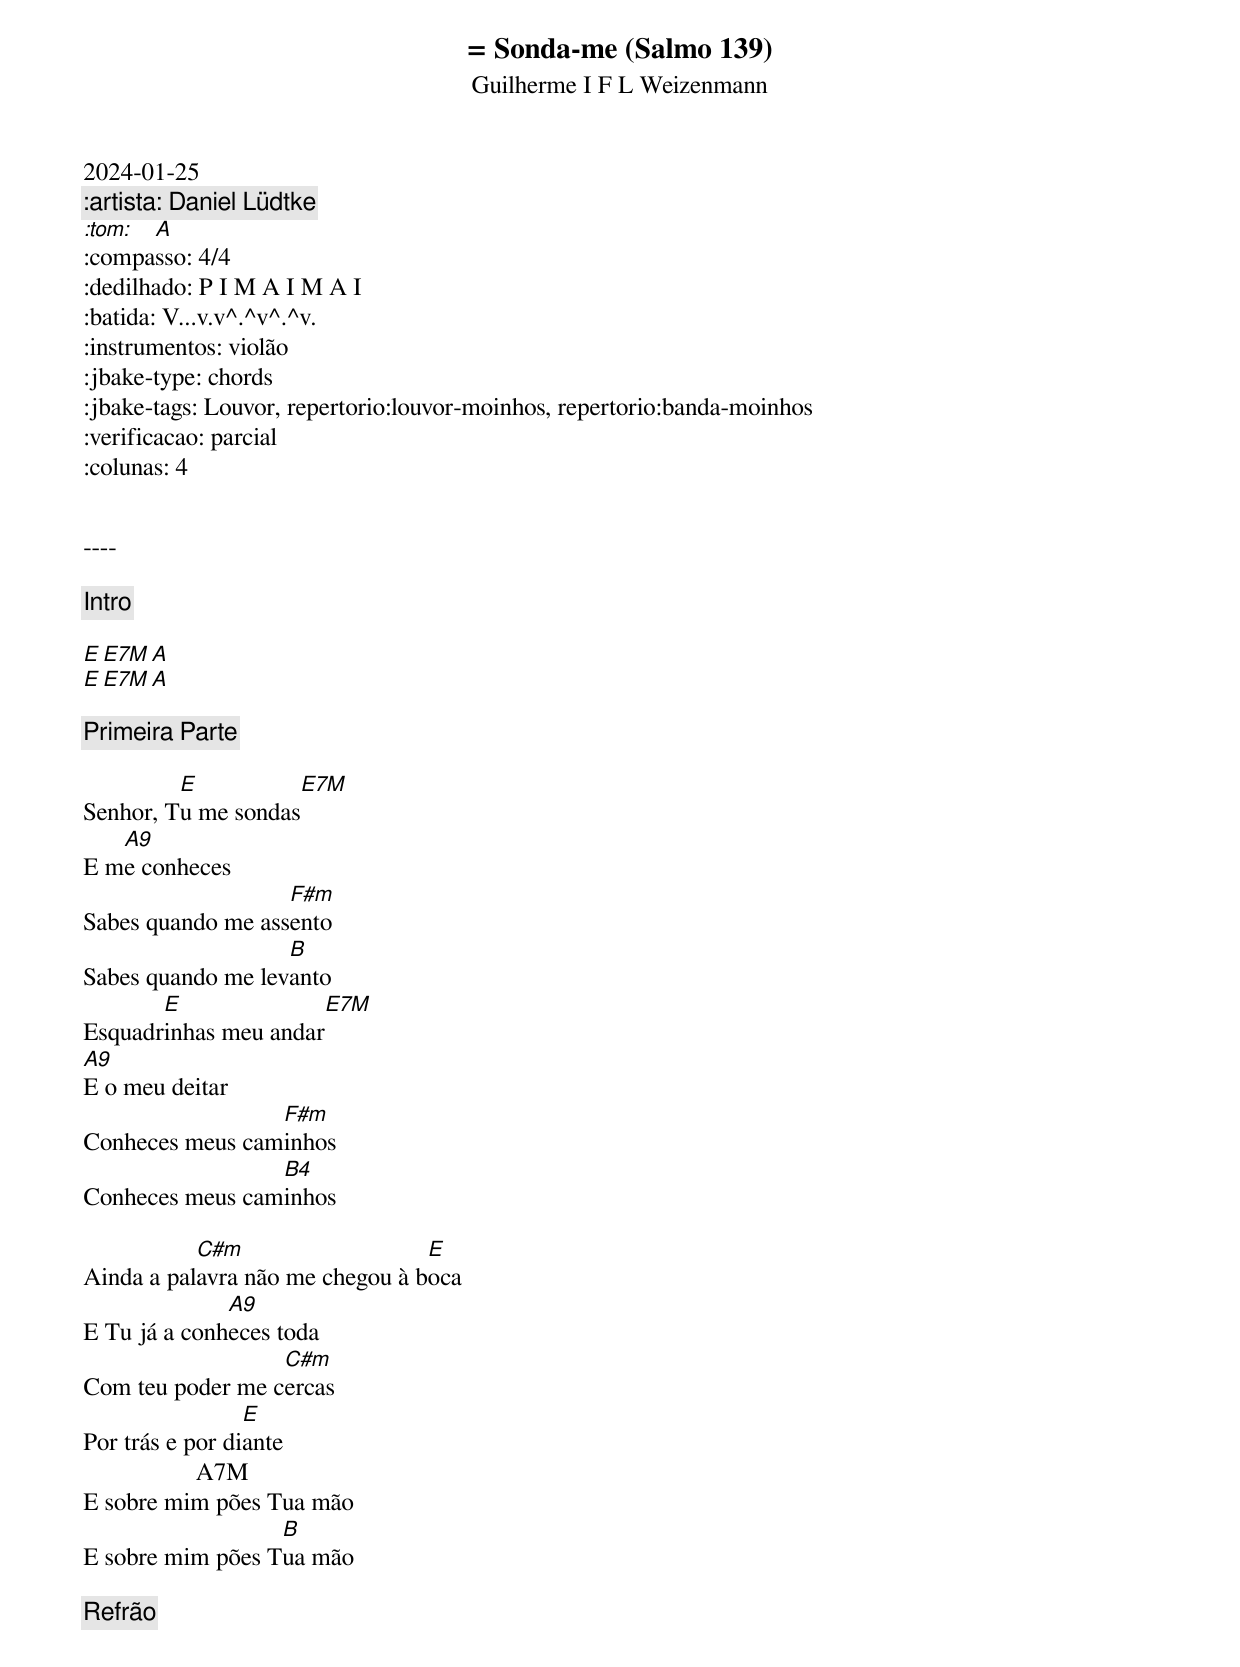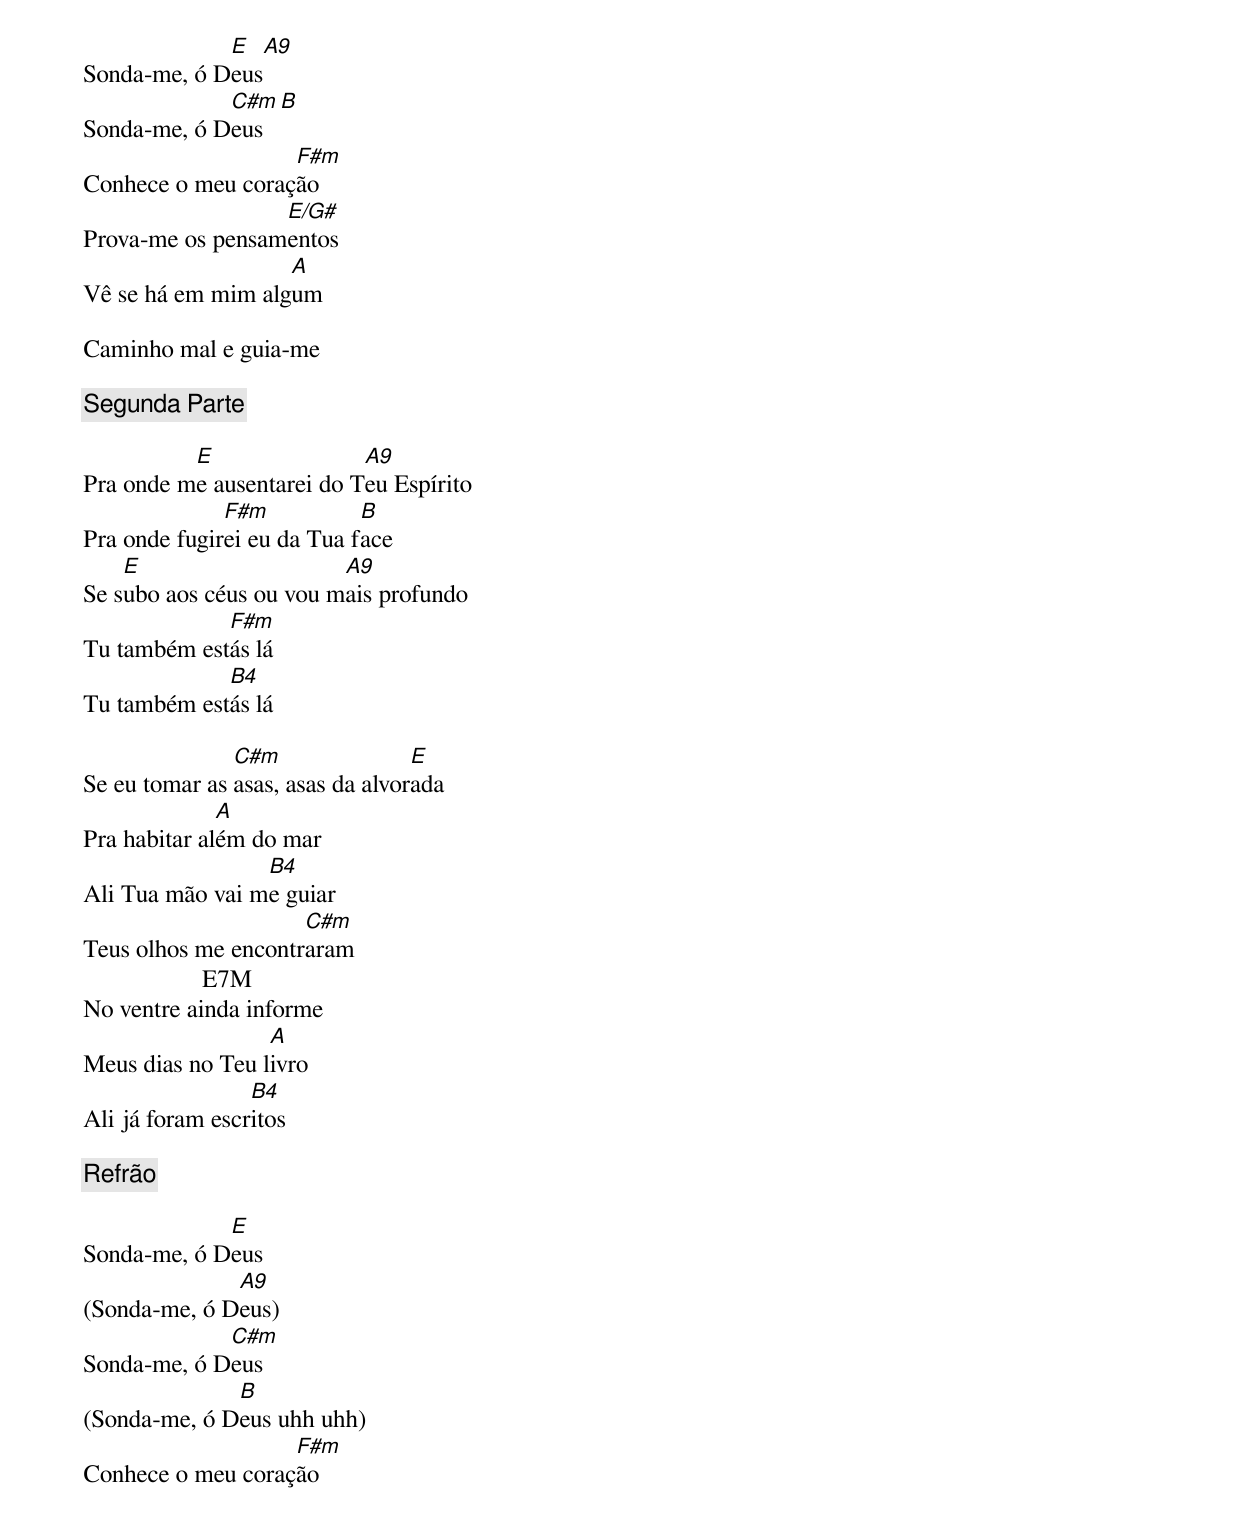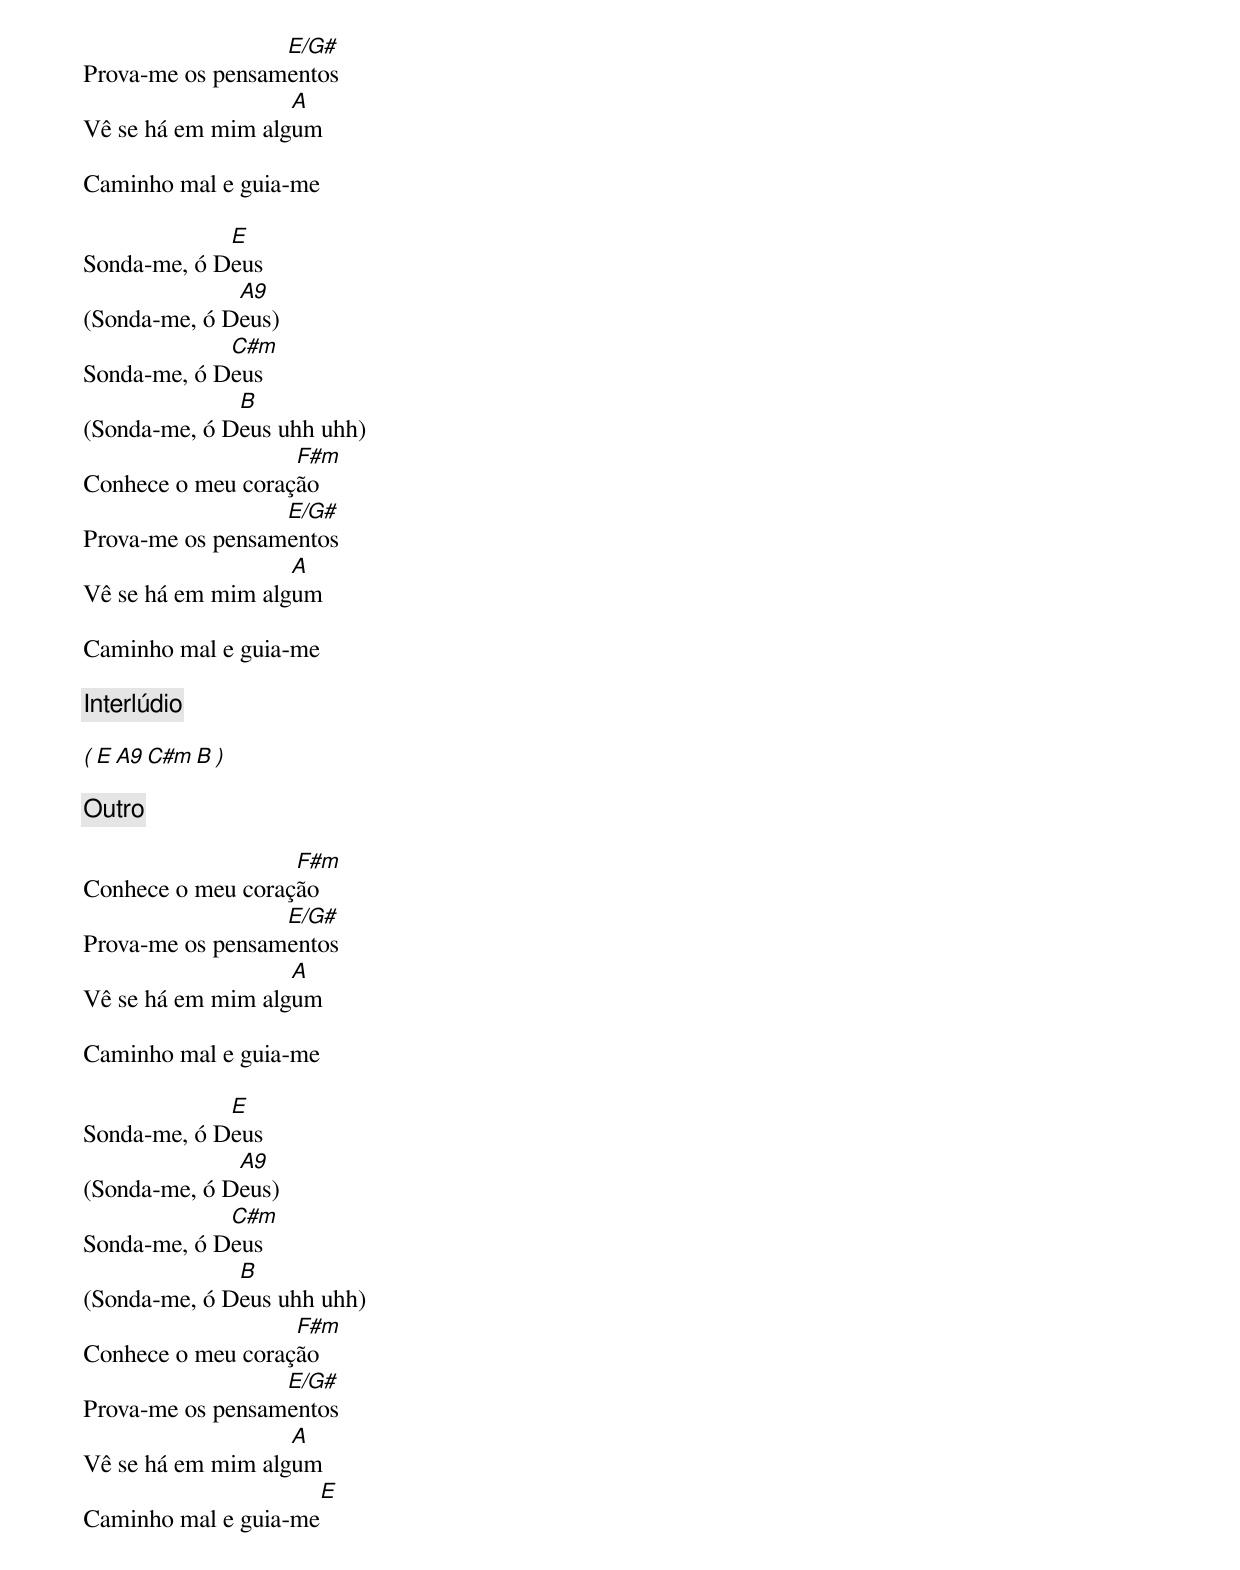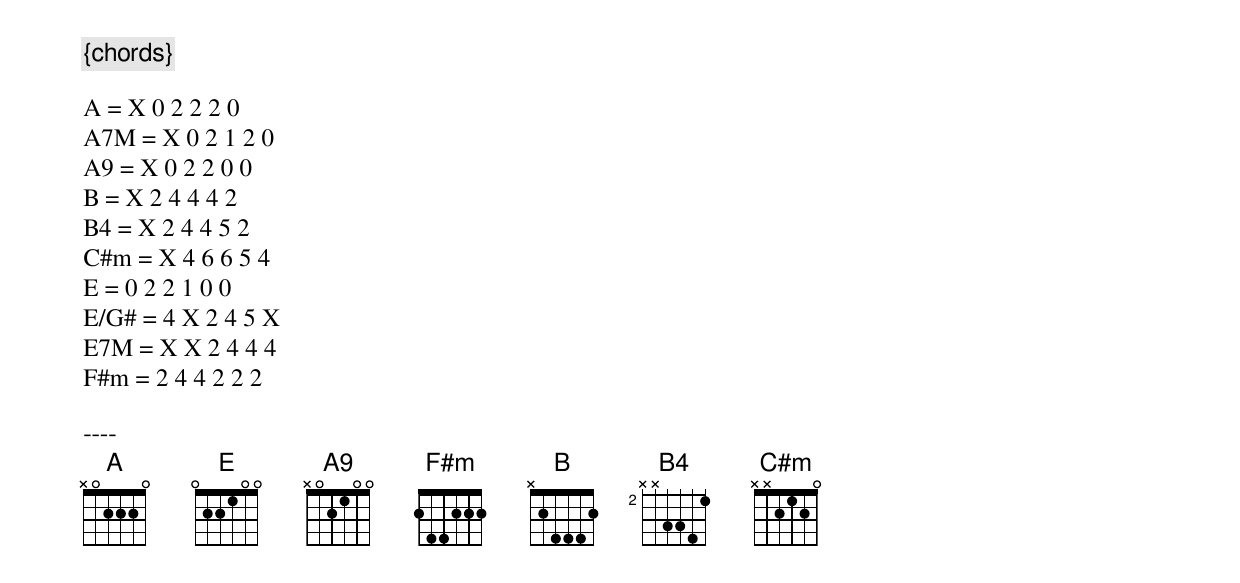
= Sonda-me (Salmo 139)
Guilherme I F L Weizenmann
2024-01-25
:artista: Daniel Lüdtke
:tom: A
:compasso: 4/4
:dedilhado: P I M A I M A I
:batida: V...v.v^.^v^.^v.
:instrumentos: violão
:jbake-type: chords
:jbake-tags: Louvor, repertorio:louvor-moinhos, repertorio:banda-moinhos
:verificacao: parcial
:colunas: 4


----

[Intro]

E  E7M  A
E  E7M  A

[Primeira Parte]

         E           E7M
Senhor, Tu me sondas
   A9
E me conheces
                   F#m
Sabes quando me assento
                   B
Sabes quando me levanto
       E               E7M
Esquadrinhas meu andar
A9
E o meu deitar
                 F#m
Conheces meus caminhos
                 B4
Conheces meus caminhos

           C#m                   E
Ainda a palavra não me chegou à boca
              A9
E Tu já a conheces toda
                  C#m
Com teu poder me cercas
                 E
Por trás e por diante
                  A7M
E sobre mim pões Tua mão
                  B
E sobre mim pões Tua mão

[Refrão]

             E   A9
Sonda-me, ó Deus
             C#m  B
Sonda-me, ó Deus
                   F#m
Conhece o meu coração
                  E/G#
Prova-me os pensamentos
                   A
Vê se há em mim algum

Caminho mal e guia-me

[Segunda Parte]

          E                A9
Pra onde me ausentarei do Teu Espírito
              F#m           B
Pra onde fugirei eu da Tua face
    E                    A9
Se subo aos céus ou vou mais profundo
             F#m
Tu também estás lá
             B4
Tu também estás lá

               C#m                E
Se eu tomar as asas, asas da alvorada
              A
Pra habitar além do mar
                 B4
Ali Tua mão vai me guiar
                     C#m
Teus olhos me encontraram
                   E7M
No ventre ainda informe
                  A
Meus dias no Teu livro
                 B4
Ali já foram escritos

[Refrão]

             E
Sonda-me, ó Deus
              A9
(Sonda-me, ó Deus)
             C#m
Sonda-me, ó Deus
              B
(Sonda-me, ó Deus uhh uhh)
                   F#m
Conhece o meu coração
                  E/G#
Prova-me os pensamentos
                   A
Vê se há em mim algum

Caminho mal e guia-me

             E
Sonda-me, ó Deus
              A9
(Sonda-me, ó Deus)
             C#m
Sonda-me, ó Deus
              B
(Sonda-me, ó Deus uhh uhh)
                   F#m
Conhece o meu coração
                  E/G#
Prova-me os pensamentos
                   A
Vê se há em mim algum

Caminho mal e guia-me

[Interlúdio]

( E  A9  C#m  B )

[Outro]

                   F#m
Conhece o meu coração
                  E/G#
Prova-me os pensamentos
                   A
Vê se há em mim algum

Caminho mal e guia-me

             E
Sonda-me, ó Deus
              A9
(Sonda-me, ó Deus)
             C#m
Sonda-me, ó Deus
              B
(Sonda-me, ó Deus uhh uhh)
                   F#m
Conhece o meu coração
                  E/G#
Prova-me os pensamentos
                   A
Vê se há em mim algum
                       E
Caminho mal e guia-me


[{chords}]

A = X 0 2 2 2 0
A7M = X 0 2 1 2 0
A9 = X 0 2 2 0 0
B = X 2 4 4 4 2
B4 = X 2 4 4 5 2
C#m = X 4 6 6 5 4
E = 0 2 2 1 0 0
E/G# = 4 X 2 4 5 X
E7M = X X 2 4 4 4
F#m = 2 4 4 2 2 2

----
